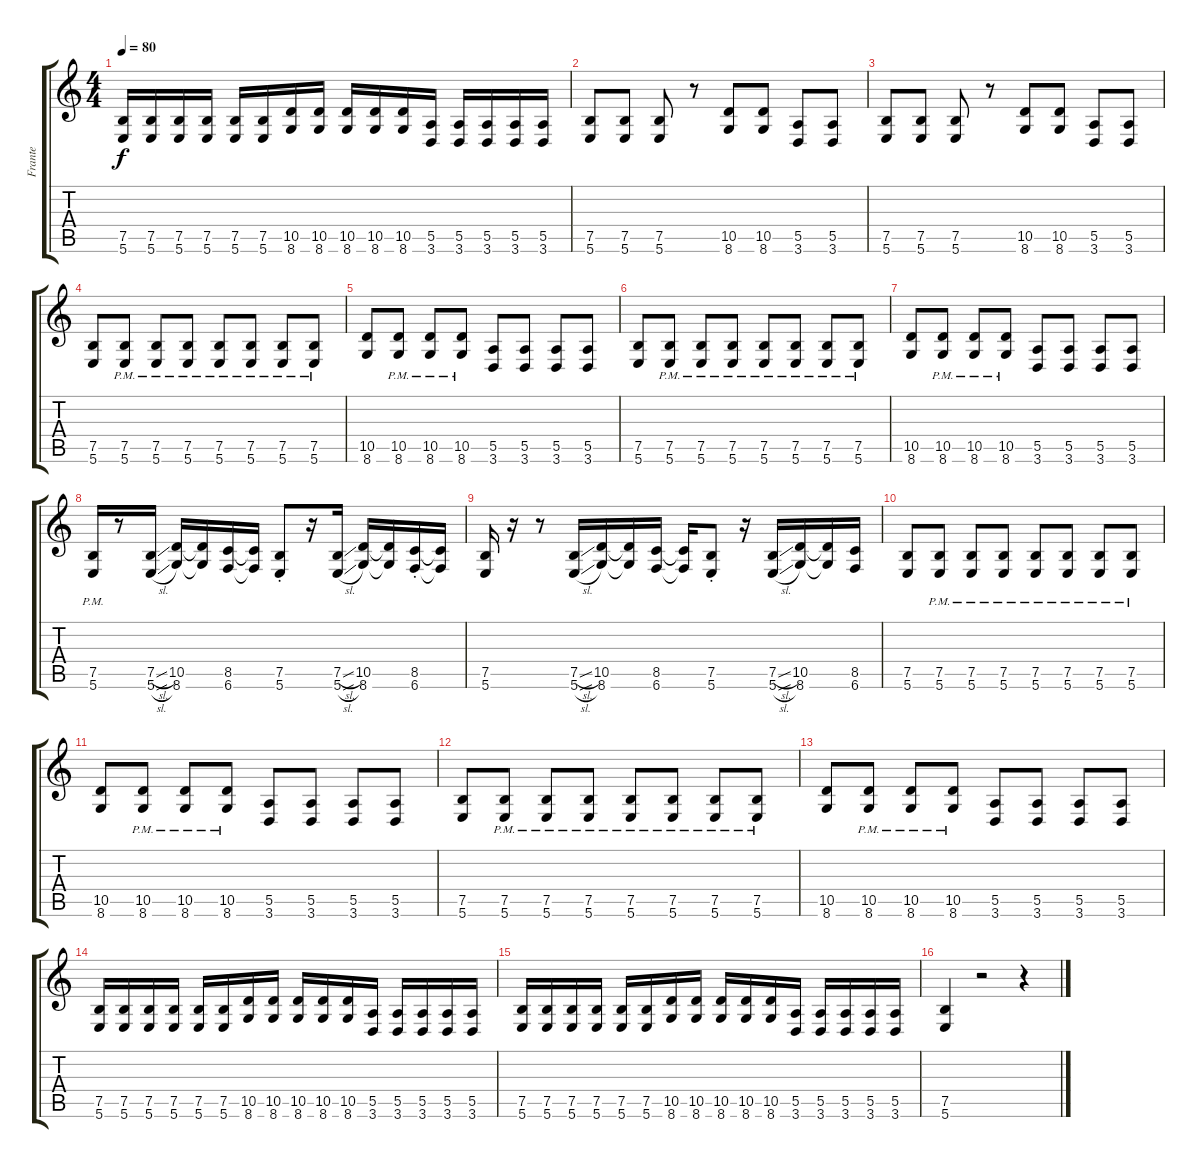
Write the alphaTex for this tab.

\track ("Frante" "Frante") {instrument distortionguitar}
\staff {score tabs}
\tuning (B3 Gb3 D3 A2 E2 B1) {hide}
\ts (4 4)
\tempo 80
\clef g2
\ks c
(7.5 5.6).16{dy f} (7.5 5.6).16 (7.5 5.6).16 (7.5 5.6).16 (7.5 5.6).16 (7.5 5.6).16 (10.5 8.6).16 (10.5 8.6).16 (10.5 8.6).16 (10.5 8.6).16 (10.5 8.6).16 (5.5 3.6).16 (5.5 3.6).16 (5.5 3.6).16 (5.5 3.6).16 (5.5 3.6).16 |
(7.5 5.6).8 (7.5 5.6).8 (7.5 5.6).8 r.8 (10.5 8.6).8 (10.5 8.6).8 (5.5 3.6).8 (5.5 3.6).8 |
(7.5 5.6).8 (7.5 5.6).8 (7.5 5.6).8 r.8 (10.5 8.6).8 (10.5 8.6).8 (5.5 3.6).8 (5.5 3.6).8 |
(7.5 5.6).8 (7.5{pm} 5.6{pm}).8 (7.5{pm} 5.6{pm}).8 (7.5{pm} 5.6{pm}).8 (7.5{pm} 5.6{pm}).8 (7.5{pm} 5.6{pm}).8 (7.5{pm} 5.6{pm}).8 (7.5{pm} 5.6{pm}).8 |
(10.5 8.6).8 (10.5{pm} 8.6{pm}).8 (10.5{pm} 8.6{pm}).8 (10.5{pm} 8.6{pm}).8 (5.5 3.6).8 (5.5 3.6).8 (5.5 3.6).8 (5.5 3.6).8 |
(7.5 5.6).8 (7.5{pm} 5.6{pm}).8 (7.5{pm} 5.6{pm}).8 (7.5{pm} 5.6{pm}).8 (7.5{pm} 5.6{pm}).8 (7.5{pm} 5.6{pm}).8 (7.5{pm} 5.6{pm}).8 (7.5{pm} 5.6{pm}).8 |
(10.5 8.6).8 (10.5{pm} 8.6{pm}).8 (10.5{pm} 8.6{pm}).8 (10.5{pm} 8.6{pm}).8 (5.5 3.6).8 (5.5 3.6).8 (5.5 3.6).8 (5.5 3.6).8 |
(7.5{pm} 5.6{pm}).16 r.8 (7.5{sl} 5.6{sl}).16 (10.5 8.6).16 (10.5{t} 8.6{t}).16 (8.5 6.6).16 (8.5{t} 6.6{t}).16 (7.5{st} 5.6{st}).8 r.16 (7.5{sl} 5.6{sl}).16 (10.5 8.6).16 (10.5{t} 8.6{t}).16 (8.5{st} 6.6{st}).16 (8.5{t} 6.6{t}).16 |
(7.5 5.6).16 r.16 r.8 (7.5{sl} 5.6{sl}).16 (10.5 8.6).16 (10.5{t} 8.6{t}).16 (8.5 6.6).16 (8.5{t} 6.6{t}).16 (7.5{st} 5.6{st}).8 r.16 (7.5{sl} 5.6{sl}).16 (10.5 8.6).16 (10.5{t} 8.6{t}).16 (8.5 6.6).16 |
(7.5 5.6).8 (7.5{pm} 5.6{pm}).8 (7.5{pm} 5.6{pm}).8 (7.5{pm} 5.6{pm}).8 (7.5{pm} 5.6{pm}).8 (7.5{pm} 5.6{pm}).8 (7.5{pm} 5.6{pm}).8 (7.5{pm} 5.6{pm}).8 |
(10.5 8.6).8 (10.5{pm} 8.6{pm}).8 (10.5{pm} 8.6{pm}).8 (10.5{pm} 8.6{pm}).8 (5.5 3.6).8 (5.5 3.6).8 (5.5 3.6).8 (5.5 3.6).8 |
(7.5 5.6).8 (7.5{pm} 5.6{pm}).8 (7.5{pm} 5.6{pm}).8 (7.5{pm} 5.6{pm}).8 (7.5{pm} 5.6{pm}).8 (7.5{pm} 5.6{pm}).8 (7.5{pm} 5.6{pm}).8 (7.5{pm} 5.6{pm}).8 |
(10.5 8.6).8 (10.5{pm} 8.6{pm}).8 (10.5{pm} 8.6{pm}).8 (10.5{pm} 8.6{pm}).8 (5.5 3.6).8 (5.5 3.6).8 (5.5 3.6).8 (5.5 3.6).8 |
(7.5 5.6).16 (7.5 5.6).16 (7.5 5.6).16 (7.5 5.6).16 (7.5 5.6).16 (7.5 5.6).16 (10.5 8.6).16 (10.5 8.6).16 (10.5 8.6).16 (10.5 8.6).16 (10.5 8.6).16 (5.5 3.6).16 (5.5 3.6).16 (5.5 3.6).16 (5.5 3.6).16 (5.5 3.6).16 |
(7.5 5.6).16 (7.5 5.6).16 (7.5 5.6).16 (7.5 5.6).16 (7.5 5.6).16 (7.5 5.6).16 (10.5 8.6).16 (10.5 8.6).16 (10.5 8.6).16 (10.5 8.6).16 (10.5 8.6).16 (5.5 3.6).16 (5.5 3.6).16 (5.5 3.6).16 (5.5 3.6).16 (5.5 3.6).16 |
(7.5 5.6).4 r.2 r.4
